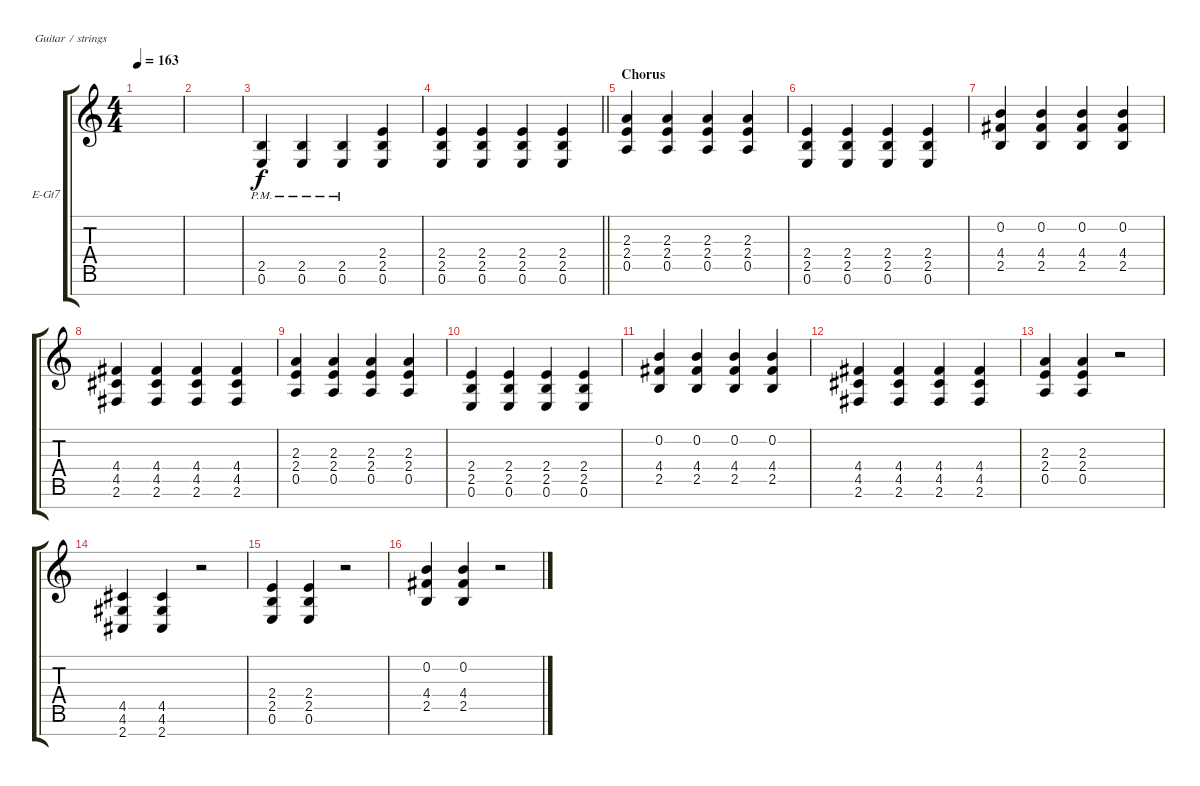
\bracketExtendMode groupsimilarinstruments
\firstSystemTrackNameOrientation horizontal
\otherSystemsTrackNameOrientation horizontal
\track ("Electric Guitar" "E-Gt7") {instrument distortionguitar}
\staff {score tabs}
\tuning (E4 B3 G3 D3 A2 E2 B1)
\ts (4 4)
\tempo 163
\clef g2
\scale
0.333333
\ks c
|
\scale
0.333333 |
\scale
0.333333 (2.5{pm} 0.6{pm}).4 (2.5{pm} 0.6{pm}).4 (2.5{pm} 0.6{pm}).4 (2.4 2.5 0.6).4 |
\scale
0.333333
\barLineRight lightlight
(2.4 2.5 0.6).4 (2.4 2.5 0.6).4 (2.4 2.5 0.6).4 (2.4 2.5 0.6).4 |
\section ("" "Chorus")
\scale
0.333333 (2.3 2.4 0.5).4 (2.3 2.4 0.5).4 (2.3 2.4 0.5).4 (2.3 2.4 0.5).4 |
\scale
0.333333 (2.4 2.5 0.6).4 (2.4 2.5 0.6).4 (2.4 2.5 0.6).4 (2.4 2.5 0.6).4 |
\scale
0.333333 (0.2 4.4 2.5).4 (0.2 4.4 2.5).4 (0.2 4.4 2.5).4 (0.2 4.4 2.5).4 |
\scale
0.333333 (4.4 4.5 2.6).4 (4.4 4.5 2.6).4 (4.4 4.5 2.6).4 (4.4 4.5 2.6).4 |
\scale
0.333333 (2.3 2.4 0.5).4 (2.3 2.4 0.5).4 (2.3 2.4 0.5).4 (2.3 2.4 0.5).4 |
\scale
0.333333 (2.4 2.5 0.6).4 (2.4 2.5 0.6).4 (2.4 2.5 0.6).4 (2.4 2.5 0.6).4 |
\scale
0.333333 (0.2 4.4 2.5).4 (0.2 4.4 2.5).4 (0.2 4.4 2.5).4 (0.2 4.4 2.5).4 |
\scale
0.333333 (4.4 4.5 2.6).4 (4.4 4.5 2.6).4 (4.4 4.5 2.6).4 (4.4 4.5 2.6).4 |
\scale
0.333333 (2.3 2.4 0.5).4 (2.3 2.4 0.5).4 r.2 |
\scale
0.333333 (4.5 4.6 2.7).4 (4.5 4.6 2.7).4 r.2 |
\scale
0.333333 (2.4 2.5 0.6).4 (2.4 2.5 0.6).4 r.2 |
\scale
0.333333 (0.2 4.4 2.5).4 (0.2 4.4 2.5).4 r.2
